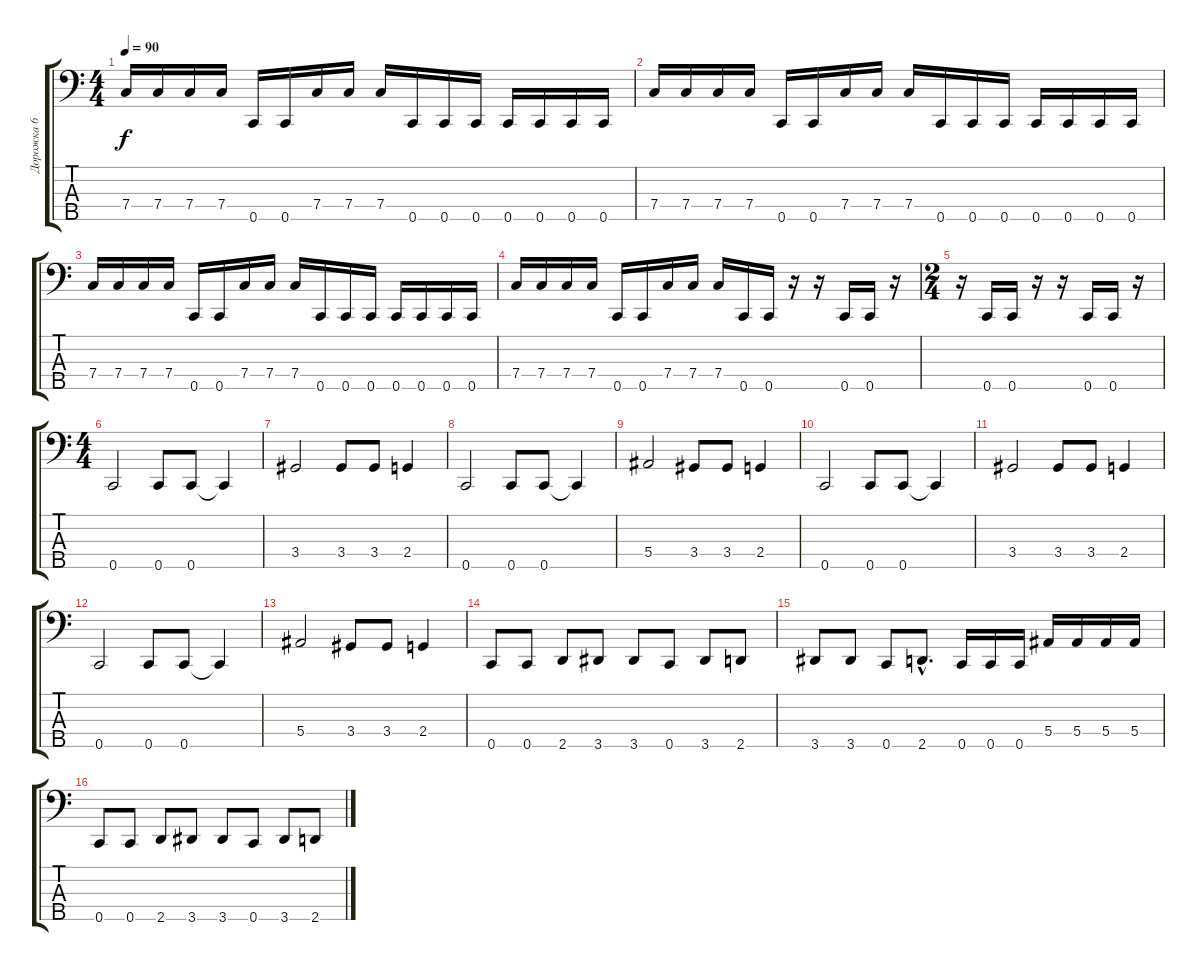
\track ("Дорожка 6" "Дорожка 6") {instrument electricbassfinger}
\staff {score tabs}
\tuning (Ab2 Eb2 Bb1 F1 C1) {hide}
\ts (4 4)
\tempo 90
\clef f4
\ks c
7.4.16{dy f} 7.4.16 7.4.16 7.4.16 0.5.16 0.5.16 7.4.16 7.4.16 7.4.16 0.5.16 0.5.16 0.5.16 0.5.16 0.5.16 0.5.16 0.5.16 |
7.4.16 7.4.16 7.4.16 7.4.16 0.5.16 0.5.16 7.4.16 7.4.16 7.4.16 0.5.16 0.5.16 0.5.16 0.5.16 0.5.16 0.5.16 0.5.16 |
7.4.16 7.4.16 7.4.16 7.4.16 0.5.16 0.5.16 7.4.16 7.4.16 7.4.16 0.5.16 0.5.16 0.5.16 0.5.16 0.5.16 0.5.16 0.5.16 |
7.4.16 7.4.16 7.4.16 7.4.16 0.5.16 0.5.16 7.4.16 7.4.16 7.4.16 0.5.16 0.5.16 r.16 r.16 0.5.16 0.5.16 r.16 |
\ts (2 4)
r.16 0.5.16 0.5.16 r.16 r.16 0.5.16 0.5.16 r.16 |
\ts (4 4)
0.5.2 0.5.8 0.5.8 0.5{t}.4 |
3.4.2 3.4.8 3.4.8 2.4.4 |
0.5.2 0.5.8 0.5.8 0.5{t}.4 |
5.4.2 3.4.8 3.4.8 2.4.4 |
0.5.2 0.5.8 0.5.8 0.5{t}.4 |
3.4.2 3.4.8 3.4.8 2.4.4 |
0.5.2 0.5.8 0.5.8 0.5{t}.4 |
5.4.2 3.4.8 3.4.8 2.4.4 |
0.5.8 0.5.8 2.5.8 3.5.8 3.5.8 0.5.8 3.5.8 2.5.8 |
3.5.8 3.5.8 0.5.8 2.5{hac}.8{d} 0.5.16 0.5.16 0.5.16 5.4.16 5.4.16 5.4.16 5.4.16 |
0.5.8 0.5.8 2.5.8 3.5.8 3.5.8 0.5.8 3.5.8 2.5.8
